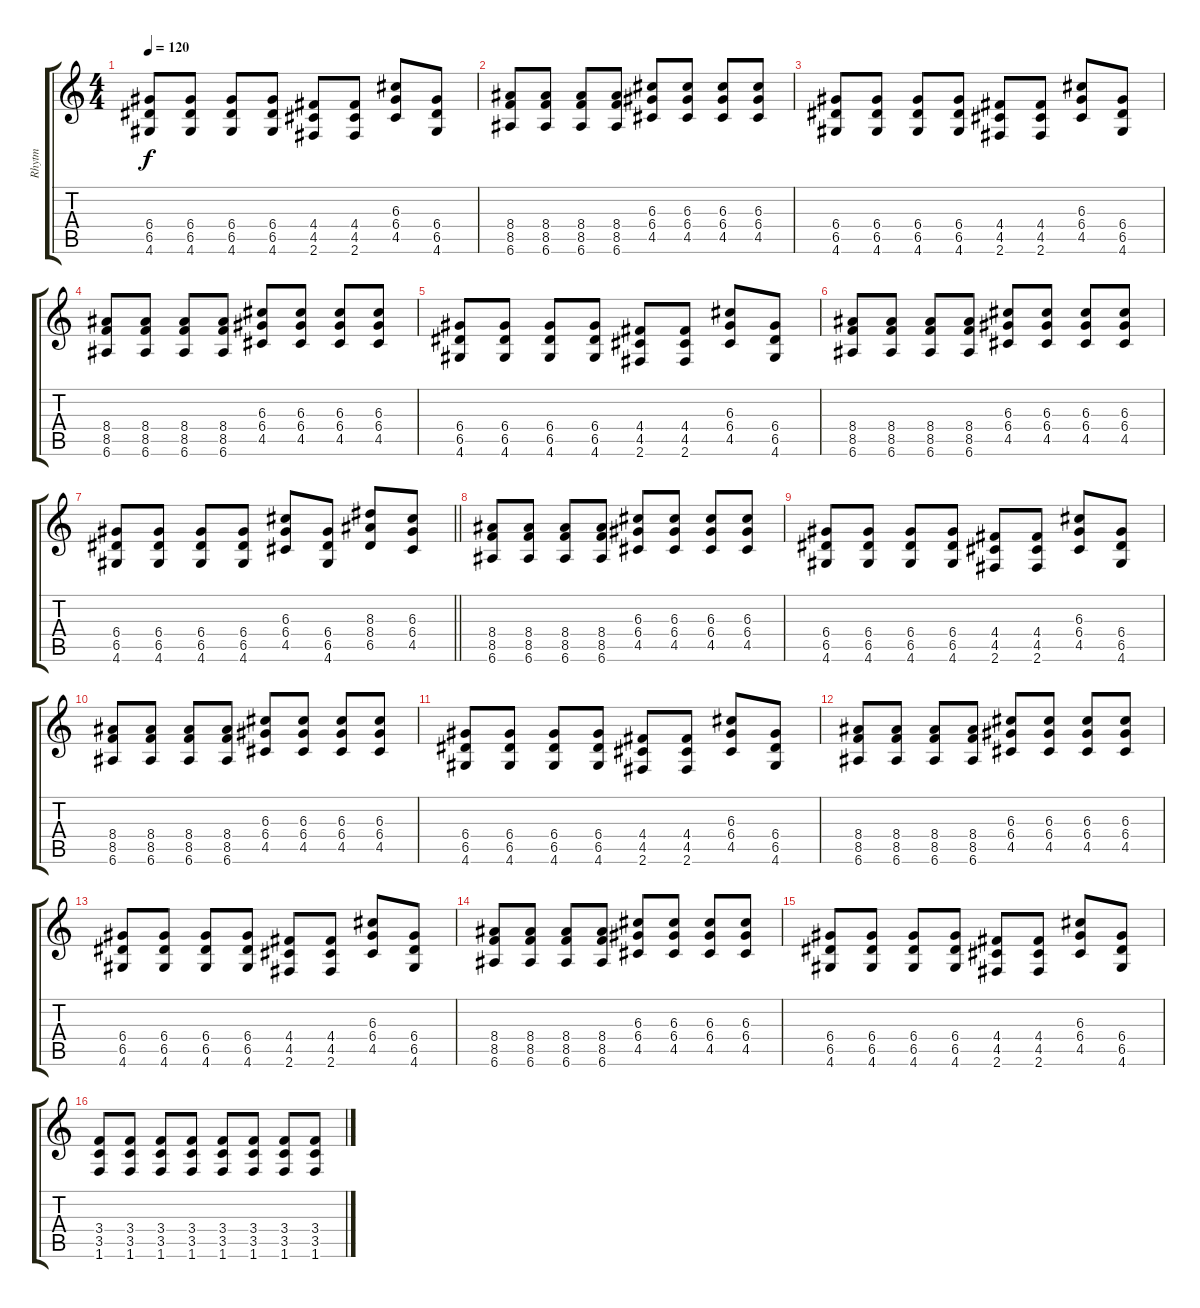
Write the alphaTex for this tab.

\track ("Rhytm" "Rhytm") {instrument distortionguitar}
\staff {score tabs}
\tuning (E4 B3 G3 D3 A2 E2) {hide}
\ts (4 4)
\tempo 120
\clef g2
\ks c
(6.4 6.5 4.6).8{dy f} (6.4 6.5 4.6).8 (6.4 6.5 4.6).8 (6.4 6.5 4.6).8 (4.4 4.5 2.6).8 (4.4 4.5 2.6).8 (6.3 6.4 4.5).8 (6.4 6.5 4.6).8 |
(8.4 8.5 6.6).8 (8.4 8.5 6.6).8 (8.4 8.5 6.6).8 (8.4 8.5 6.6).8 (6.3 6.4 4.5).8 (6.3 6.4 4.5).8 (6.3 6.4 4.5).8 (6.3 6.4 4.5).8 |
(6.4 6.5 4.6).8 (6.4 6.5 4.6).8 (6.4 6.5 4.6).8 (6.4 6.5 4.6).8 (4.4 4.5 2.6).8 (4.4 4.5 2.6).8 (6.3 6.4 4.5).8 (6.4 6.5 4.6).8 |
(8.4 8.5 6.6).8 (8.4 8.5 6.6).8 (8.4 8.5 6.6).8 (8.4 8.5 6.6).8 (6.3 6.4 4.5).8 (6.3 6.4 4.5).8 (6.3 6.4 4.5).8 (6.3 6.4 4.5).8 |
(6.4 6.5 4.6).8 (6.4 6.5 4.6).8 (6.4 6.5 4.6).8 (6.4 6.5 4.6).8 (4.4 4.5 2.6).8 (4.4 4.5 2.6).8 (6.3 6.4 4.5).8 (6.4 6.5 4.6).8 |
(8.4 8.5 6.6).8 (8.4 8.5 6.6).8 (8.4 8.5 6.6).8 (8.4 8.5 6.6).8 (6.3 6.4 4.5).8 (6.3 6.4 4.5).8 (6.3 6.4 4.5).8 (6.3 6.4 4.5).8 |
\barLineRight lightlight
(6.4 6.5 4.6).8 (6.4 6.5 4.6).8 (6.4 6.5 4.6).8 (6.4 6.5 4.6).8 (6.3 6.4 4.5).8 (6.4 6.5 4.6).8 (8.3 8.4 6.5).8 (6.3 6.4 4.5).8 |
(8.4 8.5 6.6).8 (8.4 8.5 6.6).8 (8.4 8.5 6.6).8 (8.4 8.5 6.6).8 (6.3 6.4 4.5).8 (6.3 6.4 4.5).8 (6.3 6.4 4.5).8 (6.3 6.4 4.5).8 |
(6.4 6.5 4.6).8 (6.4 6.5 4.6).8 (6.4 6.5 4.6).8 (6.4 6.5 4.6).8 (4.4 4.5 2.6).8 (4.4 4.5 2.6).8 (6.3 6.4 4.5).8 (6.4 6.5 4.6).8 |
(8.4 8.5 6.6).8 (8.4 8.5 6.6).8 (8.4 8.5 6.6).8 (8.4 8.5 6.6).8 (6.3 6.4 4.5).8 (6.3 6.4 4.5).8 (6.3 6.4 4.5).8 (6.3 6.4 4.5).8 |
(6.4 6.5 4.6).8 (6.4 6.5 4.6).8 (6.4 6.5 4.6).8 (6.4 6.5 4.6).8 (4.4 4.5 2.6).8 (4.4 4.5 2.6).8 (6.3 6.4 4.5).8 (6.4 6.5 4.6).8 |
(8.4 8.5 6.6).8 (8.4 8.5 6.6).8 (8.4 8.5 6.6).8 (8.4 8.5 6.6).8 (6.3 6.4 4.5).8 (6.3 6.4 4.5).8 (6.3 6.4 4.5).8 (6.3 6.4 4.5).8 |
(6.4 6.5 4.6).8 (6.4 6.5 4.6).8 (6.4 6.5 4.6).8 (6.4 6.5 4.6).8 (4.4 4.5 2.6).8 (4.4 4.5 2.6).8 (6.3 6.4 4.5).8 (6.4 6.5 4.6).8 |
(8.4 8.5 6.6).8 (8.4 8.5 6.6).8 (8.4 8.5 6.6).8 (8.4 8.5 6.6).8 (6.3 6.4 4.5).8 (6.3 6.4 4.5).8 (6.3 6.4 4.5).8 (6.3 6.4 4.5).8 |
(6.4 6.5 4.6).8 (6.4 6.5 4.6).8 (6.4 6.5 4.6).8 (6.4 6.5 4.6).8 (4.4 4.5 2.6).8 (4.4 4.5 2.6).8 (6.3 6.4 4.5).8 (6.4 6.5 4.6).8 |
(3.4 3.5 1.6).8 (3.4 3.5 1.6).8 (3.4 3.5 1.6).8 (3.4 3.5 1.6).8 (3.4 3.5 1.6).8 (3.4 3.5 1.6).8 (3.4 3.5 1.6).8 (3.4 3.5 1.6).8
